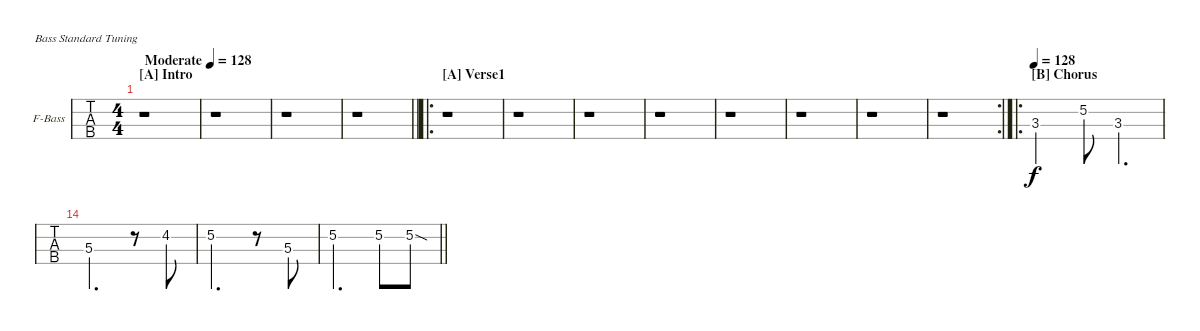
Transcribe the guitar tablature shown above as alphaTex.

\bracketExtendMode nobrackets
\firstSystemTrackNameOrientation horizontal
\otherSystemsTrackNameOrientation horizontal
\defaultBarNumberDisplay FirstOfSystem
\track ("Bass" "F-Bass") {instrument fretlessbass}
\staff {tabs}
\tuning (G2 D2 A1 E1)
\ts (4 4)
\beaming (8 2 2 2 2)
\section ("A" "Intro")
\tempo (128 "Moderate")
\clef f4
\ks c
r.1{dy f instrument fretlessbass} |
r.1 |
r.1 |
\barLineRight lightlight
r.1 |
\ro
\section ("A" "Verse1")
r.1 |
r.1 |
r.1 |
r.1 |
r.1 |
r.1 |
r.1 |
\rc 2
r.1 |
\ro
\section ("B" "Chorus")
\tempo 128
3.3.2 5.2.8 3.3.4{d} |
5.3.2{d} r.8 4.2.8 |
5.2.2{d} r.8 5.3.8 |
\barLineRight lightlight
5.2.2{d} 5.2.8 5.2{sod}.8
